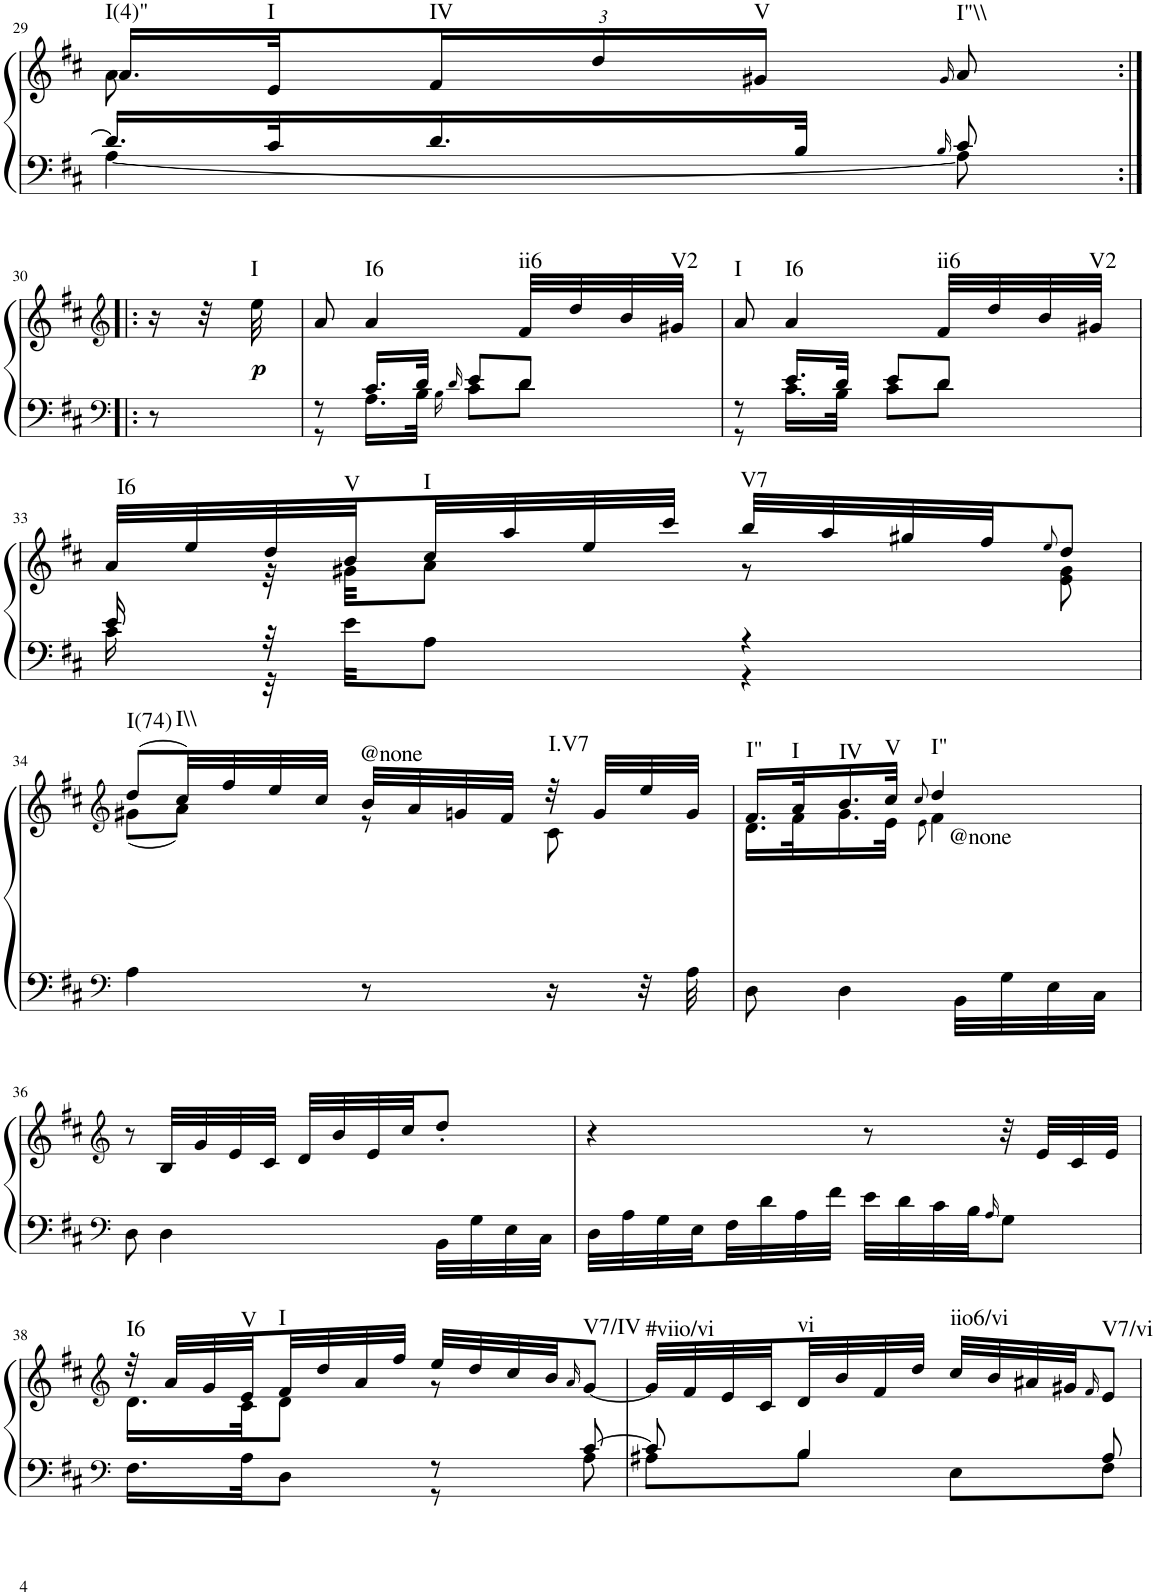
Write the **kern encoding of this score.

**kern	**kern	**dynam	**harte
*part1	*part1	*part1	*part1
*staff2	*staff1	*staff1/2	*
*I"Klavier links	*	*	*
!!LO:PB:g=z
*clefF4	*clefG2	*	*
*k[f#c#]	*k[f#c#]	*	*
*M2/4	*M2/4	*	*
=29	=29	=29	=29
*^	*^	*	*
!	!	!	!	!	!LO:H:kt=I(4)"
16.d/LL]	[4A\	16.a/LL	8a\	.	N
!	!	!	!	!	!LO:H:kt=I
32c#/K	.	32e/K	.	.	N
*	*	*Xbrackettup	*	*	*
!	!	!	!	!	!LO:H:kt=IV
16.d/	.	24f#/	4ryy	.	N
.	.	24dd/	.	.	.
!	!	!	!	!	!LO:H:kt=V
.	.	24g#X/JJ	.	.	N
32B/JJk	.	.	.	.	.
16qB/	.	16qg#/	.	.	.
!	!	!	!	!	!LO:H:kt=I"\\
8c#/	8A\]	8a/	.	.	N
*v	*v	*	*	*	*
*	*v	*v	*	*
!!LO:LB:g=z
=30:|!|:	=30:|!|:	=30:|!|:	=30:|!|:
*clefF4	*clefG2	*	*
8r	16r	.	.
.	32r	.	.
!	!	!LO:DY:b	!LO:H:kt=I
.	32ee\	p	N
=31	=31	=31	=31
*^	*	*	*
8r	8r	8a/	.	.
!	!	!	!	!LO:H:kt=I6
16.c#/LL	16.A\LL	4a/	.	N
32d/JJk	32B\JJk	.	.	.
16qd/	16qB\	.	.	.
8e/L	8c#\L	.	.	.
!	!	!	!	!LO:H:kt=ii6
8d/J	8d\J	32f#/LLL	.	N
.	.	32dd/	.	.
.	.	32b/	.	.
!	!	!	!	!LO:H:kt=V2
.	.	32g#X/JJJ	.	N
=32	=32	=32	=32	=32
!	!	!	!	!LO:H:kt=I
8r	8r	8a/	.	N
!	!	!	!	!LO:H:kt=I6
16.e/LL	16.c#\LL	4a/	.	N
32d/JJk	32B\JJk	.	.	.
8e/L	8c#\L	.	.	.
!	!	!	!	!LO:H:kt=ii6
8d/J	8d\J	32f#/LLL	.	N
.	.	32dd/	.	.
.	.	32b/	.	.
!	!	!	!	!LO:H:kt=V2
.	.	32g#X/JJJ	.	N
!!LO:LB:g=z
=33	=33	=33	=33	=33
*	*	*^	*	*
!	!	!	!	!	!LO:H:kt=I6
16e/	16c#\	32a/LLL	16ryy	.	N
.	.	32ee/	.	.	.
32r	32r	32dd/	32r	.	.
!	!	!	!	!	!LO:H:kt=V
32e\KKL	32ryy	32b/	32g#X\KKL	.	N
!	!	!	!	!	!LO:H:kt=I
*v	*v	*	*	*	*
8A\J	32cc#/	8a\J	.	N
.	32aa/	.	.	.
.	32ee/	.	.	.
.	32ccc#/JJJ	.	.	.
*^	*	*	*	*
!	!	!	!	!	!LO:H:kt=V7
4r	4r	32bb/LLL	8r	.	N
.	.	32aa/	.	.	.
.	.	32gg#X/	.	.	.
.	.	32ff#/JJ	.	.	.
.	.	8qee/	.	.	.
.	.	8dd/J	8e\ 8g#\	.	.
*v	*v	*	*	*	*
!!LO:LB:g=z	!!
=34	=34	=34	=34	=34
*clefF4	*clefG2	*	*	*
!	!	!	!	!LO:H:kt=I(74)
4A\	(8dd/L	(8g#X\L	.	N
!	!	!	!	!LO:H:kt=I\\
.	32cc#/LL)	8a\J)	.	N
.	32ff#/	.	.	.
.	32ee/	.	.	.
.	32cc#/JJJ	.	.	.
!	!	!	!	!LO:H:kt=@none
8r	32b/LLL	8r	.	N
.	32a/	.	.	.
.	32gn/	.	.	.
.	32f#/JJJ	.	.	.
!	!	!	!	!LO:H:kt=I.V7
16r	32r	8c#\	.	N
.	32g/LLL	.	.	.
32r	32ee/	.	.	.
32A\	32g/JJJ	.	.	.
=35	=35	=35	=35	=35
!	!	!	!	!LO:H:kt=I"
*	*	*^	*	*
8D\	16.f#/LL	16.d\LL	4.ryy	.	N
!	!	!	!	!	!LO:H:kt=I
.	32a/K	32f#\K	.	.	N
!	!	!	!	!	!LO:H:kt=IV
4D\	16.b/	16.g\	.	.	N
!	!	!	!	!	!LO:H:kt=V
.	32cc#/JJk	32e\JJk	.	.	N
.	8qcc#/	8qe\	.	.	.
!	!	!	!	!	!LO:H:kt=I"
.	4dd/	4f#\	.	.	N
!	!	!	!	!	!LO:H:kt=@none
32BB\LLL	.	.	8ryy	.	N
32G\	.	.	.	.	.
32E\	.	.	.	.	.
32C#\JJJ	.	.	.	.	.
*	*v	*v	*v	*	*
!!LO:LB:g=z
=36	=36	=36	=36
*clefF4	*clefG2	*	*
8D\	8r	.	.
4D\	32B/LLL	.	.
.	32g/	.	.
.	32e/	.	.
.	32c#/JJJ	.	.
.	32d/LLL	.	.
.	32b/	.	.
.	32e/	.	.
.	32cc#/JJ	.	.
32BB\LLL	8dd'/J	.	.
32G\	.	.	.
32E\	.	.	.
32C#\JJJ	.	.	.
=37	=37	=37	=37
32D\LLL	4r	.	.
32A\	.	.	.
32G\	.	.	.
32E\	.	.	.
32F#\	.	.	.
32d\	.	.	.
32A\	.	.	.
32f#\JJJ	.	.	.
32e\LLL	8r	.	.
32d\	.	.	.
32c#\	.	.	.
32B\JJ	.	.	.
16qA/	.	.	.
8G\J	32r	.	.
.	32e/LLL	.	.
.	32c#/	.	.
.	32e/JJJ	.	.
!!LO:LB:g=z
=38	=38	=38	=38
*clefF4	*clefG2	*	*
*^	*^	*	*
!	!	!	!	!	!LO:H:kt=I6
16.F#\LL	4ryy	32r	16.d\LL	.	N
.	.	32a/LLL	.	.	.
.	.	32g/	.	.	.
!	!	!	!	!	!LO:H:kt=V
32A\JK	.	32e/	32c#\JK	.	N
!	!	!	!	!	!LO:H:kt=I
8D\J	.	32f#/	8d\J	.	N
.	.	32dd/	.	.	.
.	.	32a/	.	.	.
.	.	32ff#/JJJ	.	.	.
8r	8r	32ee/LLL	8r	.	.
.	.	32dd/	.	.	.
.	.	32cc#/	.	.	.
.	.	32b/JJ	.	.	.
.	.	16qa/	.	.	.
!	!	!	!	!	!LO:H:kt=V7/IV
[8c#/	8A\	[8g/J	8ryy	.	N
*	*	*v	*v	*	*
=39	=39	=39	=39	=39
8c#/]	8A#X\L	32g/LLL]	.	.
.	.	32f#/	.	.
.	.	32e/	.	.
.	.	32c#/	.	.
4B/	8B\J	32d/	.	.
.	.	32b/	.	.
.	.	32f#/	.	.
.	.	32dd/JJJ	.	.
!	!	!	!	!LO:H:kt=iio6/vi
.	8E\L	32cc#/LLL	.	N
.	.	32b/	.	.
.	.	32a#X/	.	.
.	.	32g#X/JJ	.	.
.	.	16qf#/	.	.
!	!	!	!	!LO:H:kt=V7/vi
8A#/	8F#\J	8e/J	.	N
*v	*v	*	*	*
=	=	=	=
*-	*-	*-	*-
